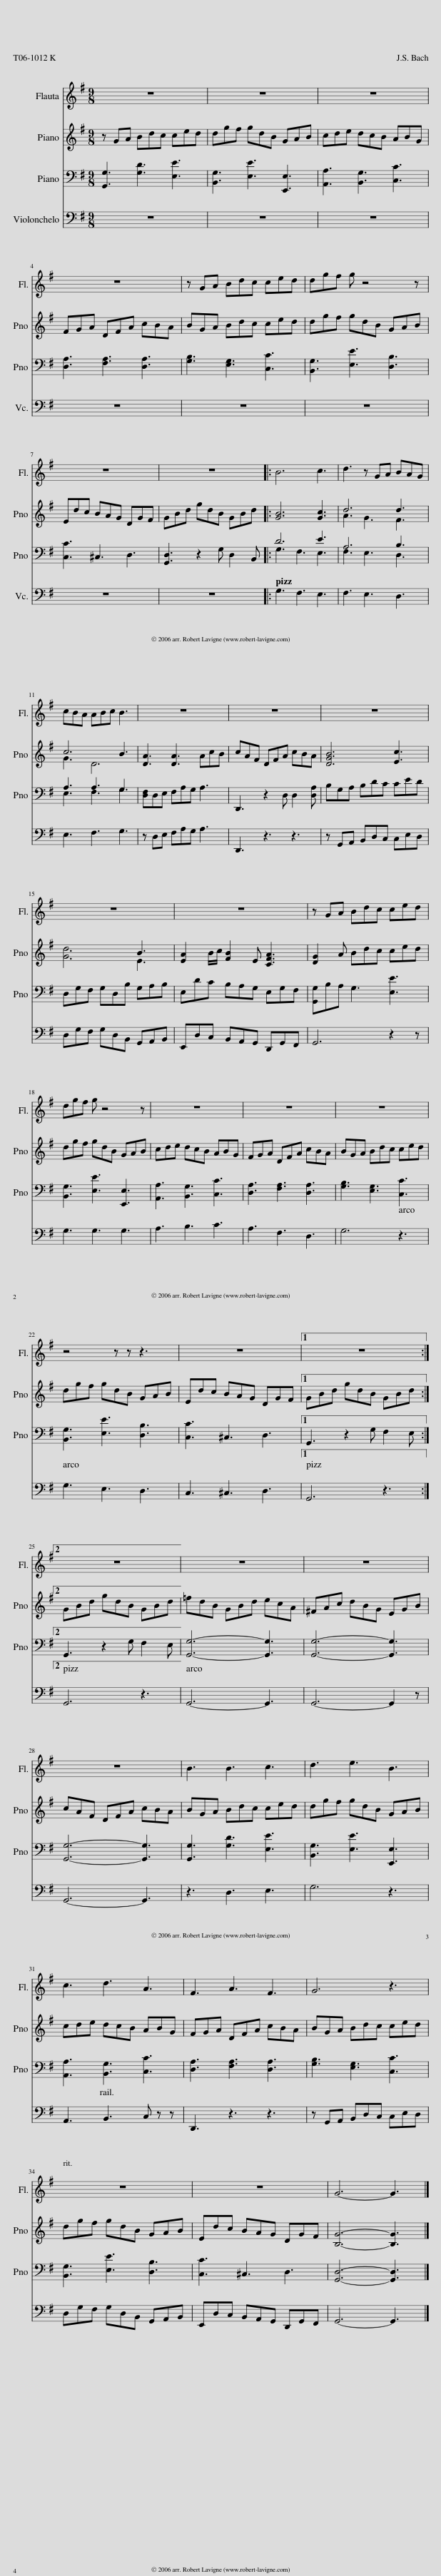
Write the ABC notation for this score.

X:1
%%score 1 ( 2 3 ) ( 4 5 ) 6
L:1/8
M:9/8
I:linebreak $
K:G
V:1 treble
V:2 treble
V:3 treble
V:4 bass
V:5 bass
V:6 bass
V:1
 z9 | z9 | z9 |$ z9 | z GA Bdc ced | %5
 dgf g z4 z |$ z9 | z9 |: B6 c3 | d3 z GA BAG |$ %10
 cBA ABc B3 | z9 | z9 | z9 |$ z9 | %15
 z9 | z GA Bdc ced |$ dgf g z4 z | z9 | z9 | %20
 z9 |$ z4 z z z3 | z9 |1 z9 :|2$ z9 || %25
 z9 | z9 |$ z9 | B3 B3 c3 | d3 e3 B3 |$ %30
 c3 d3 A3 | F3 A3 F3 | G6 z3 |$ z9 | z9 | %35
 G6- G3 |] %36
V:2
 z GA Bdc ced | dgf gdB GAB | cde dcB ABG |$ FGA DFA cBA | BGA Bdc ced | %5
 dgf gdB GAB |$ Edc BAG DGF | GBd gdB GBd |: [GB]6 [Gc]3 | d6 d3 |$ %10
 c6 B3 | [DA]3 [DA]3 AcB | cAF DFA cBA | [DGB]6 [Ec]3 |$ x6 B3 | %15
 [EA]2 B/c/ [FB]2 E [CFA]3 | [DG]2 A Bdc ced |$ dgf gdB GAB | cde dcB ABG | FGA DFA cBA | %20
 BGA Bdc ced |$ dgf gdB GAB | Edc BAG DGF |1 GBd gdB GBd :|2$ GBd gdB GBd || %25
 =fdB GBd ecA | ^FAc dBG EGB |$ cAF DFA cBA | BGA Bdc ced | dgf gdB GAB |$ %30
 cde dcB ABG | FGA DFA cBA | BGA Bdc ced |$ dgf gdB GAB | Edc BAG DGF | %35
 [B,G]6- [B,G]3 |] %36
V:3
 x9 | x9 | x9 |$ x9 | x9 | %5
 x9 |$ x9 | x9 |: x9 | A3 G3 F3 |$ %10
 G3 D6 | x9 | x9 | x9 |$ [Gd]6 E3 | %15
 x9 | x9 |$ x9 | x9 | x9 | %20
 x9 |$ x9 | x9 |1 x9 :|2$ x9 || %25
 x9 | x9 |$ x9 | x9 | x9 |$ %30
 x9 | x9 | x9 |$ x9 | x9 | %35
 x9 |] %36
V:4
 [G,,G,]3 [G,D]3 [E,E]3 | [B,,G,]3 [E,E]3 [E,,E,]3 | [A,,A,]3 [B,,G,]3 [C,C]3 |$ [D,A,]3 [F,A,]3 [D,A,]3 | [G,B,]3 [E,G,]3 [C,C]3 | %5
 [B,,G,]3 [E,E]3 [D,B,]3 |$ [C,C]3 ^C,3 D,3 | [G,,D,]3 z2 G, D,2 B,, |: D6 E3 | A,6 B,3 |$ %10
 A,3 A,3 G,3 | [D,F,]D,E, F,A,G, A,3 | D,,3 z2 D, D,2 [D,A,] | B,G,A, B,DC CED |$ D,G,F, G,D,B, G,A,B, | %15
 E,DC B,A,G, E,G,F, | [G,,G,]B,A, G,3 [E,E]3 |$ [B,,G,]3 [E,E]3 [E,,E,]3 | [A,,A,]3 [B,,G,]3 [C,C]3 | [D,A,]3 [F,A,]3 [D,A,]3 | %20
 [G,B,]3 [E,G,]3 [C,C]3 |$ [B,,G,]3 [E,E]3 [D,B,]3 | [C,C]3 ^C,3 D,3 |1 G,,3 z2 G, F,2 E, :|2$ G,,3 z2 G, F,2 E, || %25
 [G,,G,]6- [G,,G,]3 | [G,,G,]6- [G,,G,]3 |$ [G,,G,]6- [G,,G,]3 | [G,,G,]3 [G,D]3 [E,E]3 | [B,,G,]3 [E,E]3 [E,,E,]3 |$ %30
 [A,,A,]3 [B,,G,]3 [C,C]3 | [D,A,]3 [F,A,]3 [D,A,]3 | [G,B,]3 [E,G,]3 [C,C]3 |$ [B,,G,]3 [E,E]3 [D,B,]3 | [C,C]3 ^C,3 D,3 | %35
 [G,,D,]6- [G,,D,]3 |] %36
V:5
 x9 | x9 | x9 |$ x9 | x9 | %5
 x9 |$ x9 | x9 |: G,3 F,3 E,3 | F,3 E,3 D,3 |$ %10
 E,3 F,3 G,3 | x9 | x9 | x9 |$ x9 | %15
 x9 | x9 |$ x9 | x9 | x9 | %20
 x9 |$ x9 | x9 |1 x9 :|2$ x9 || %25
 x9 | x9 |$ x9 | x9 | x9 |$ %30
 x9 | x9 | x9 |$ x9 | x9 | %35
 x9 |] %36
V:6
 z9 | z9 | z9 |$ z9 | z9 | %5
 z9 |$ z9 | z9 |: G,3 F,3 E,3 | F,3 E,3 D,3 |$ %10
 E,3 F,3 G,3 | z D,E, F,A,G, A,3 | D,,3 z3 z3 | z G,,A,, B,,D,C, C,E,D, |$ D,G,F, G,D,B,, G,,A,,B,, | %15
 E,,D,C, B,,A,,G,, D,,G,,F,, | G,,6 z2 z |$ G,3 G,3 G,3 | A,3 B,3 C3 | A,3 F,3 D,3 | %20
 G,6 z3 |$ G,3 E,3 D,3 | C,3 ^C,3 D,3 |1 G,,6 z3 :|2$ G,,6 z3 || %25
 G,,6- G,,3 | G,,6- G,,2 z |$ G,,6- G,,3 | z3 D,3 E,3 | G,6 z3 |$ %30
 A,,3 B,,3 C, z z | D,,3 z3 z3 | z G,,A,, B,,D,C, C,E,D, |$ D,G,F, G,D,B,, G,,A,,B,, | E,,D,C, B,,A,,G,, D,,G,,F,, | %35
 G,,6- G,,3 |] %36
